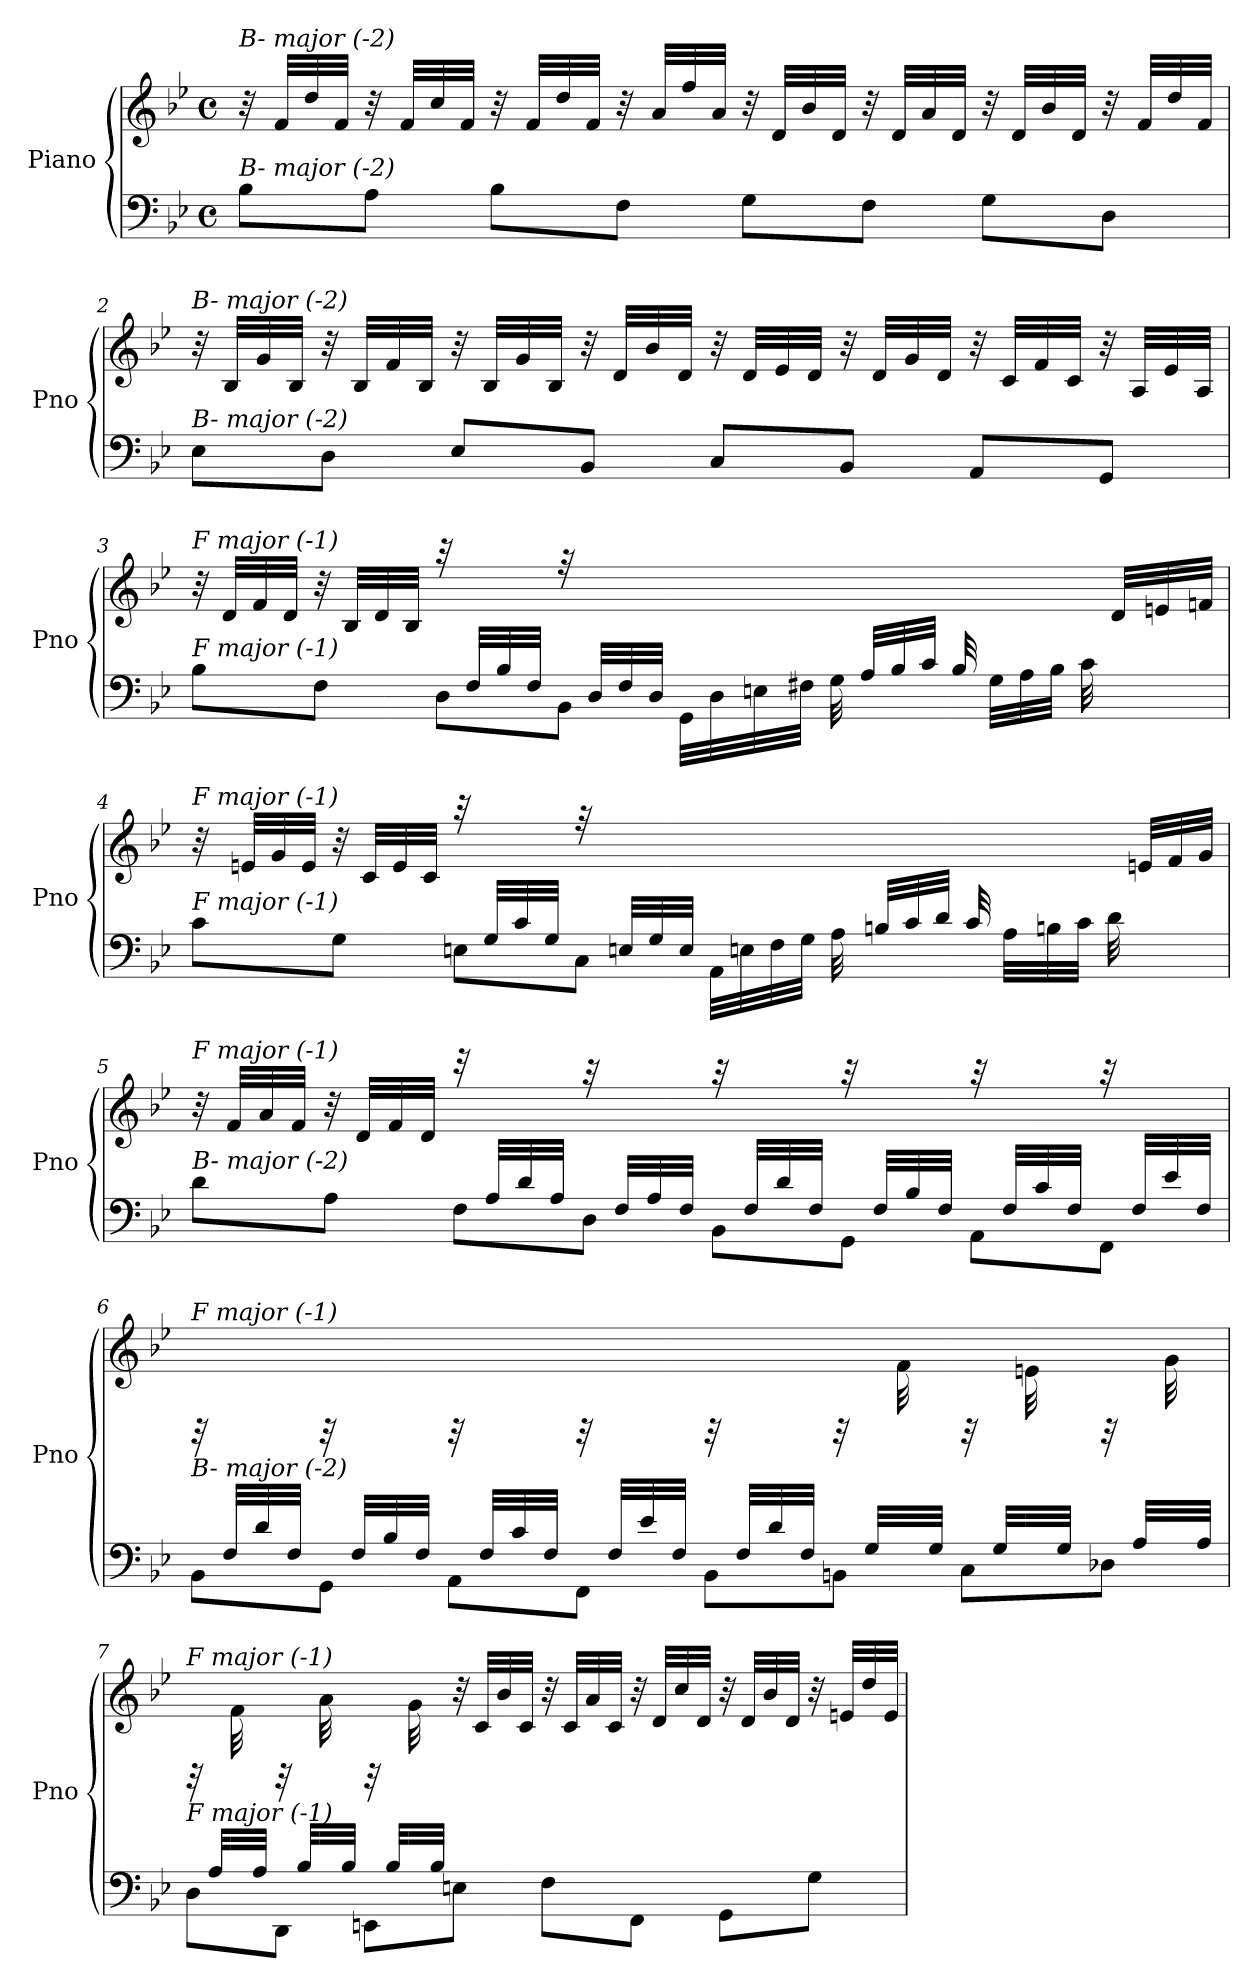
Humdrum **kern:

**kern	**kern
*part1	*part1
*staff2	*staff1
*I"Piano	*
*I'Pno	*
*clefF4	*clefG2
*k[b-e-]	*k[b-e-]
*M4/4	*M4/4
*met(c)	*met(c)
=1	=1
!	!LO:TX:i:t=B- major (-2)
!LO:TX:i:t=B- major (-2)	!
8B-\L	32r
.	32f/LLL
.	32dd/
.	32f/JJJ
8A\J	32r
.	32f/LLL
.	32cc/
.	32f/JJJ
8B-\L	32r
.	32f/LLL
.	32dd/
.	32f/JJJ
8F\J	32r
.	32a/LLL
.	32ff/
.	32a/JJJ
8G\L	32r
.	32d/LLL
.	32b-/
.	32d/JJJ
8F\J	32r
.	32d/LLL
.	32a/
.	32d/JJJ
8G\L	32r
.	32d/LLL
.	32b-/
.	32d/JJJ
8D\J	32r
.	32f/LLL
.	32dd/
.	32f/JJJ
!!LO:LB:g=z
=2	=2
!	!LO:TX:i:t=B- major (-2)
!LO:TX:i:t=B- major (-2)	!
8E-\L	32r
.	32B-/LLL
.	32g/
.	32B-/JJJ
8D\J	32r
.	32B-/LLL
.	32f/
.	32B-/JJJ
8E-/L	32r
.	32B-/LLL
.	32g/
.	32B-/JJJ
8BB-/J	32r
.	32d/LLL
.	32b-/
.	32d/JJJ
8C/L	32r
.	32d/LLL
.	32e-/
.	32d/JJJ
8BB-/J	32r
.	32d/LLL
.	32g/
.	32d/JJJ
8AA/L	32r
.	32c/LLL
.	32f/
.	32c/JJJ
8GG/J	32r
.	32A/LLL
.	32e-/
.	32A/JJJ
!!LO:LB:g=z
=3	=3
*^	*
!	!	!LO:TX:i:t=F major (-1)
!LO:TX:i:t=F major (-1)	!	!
4ryy	8B-\L	32r
.	.	32d/LLL
.	.	32f/
.	.	32d/JJJ
.	8F\J	32r
.	.	32B-/LLL
.	.	32d/
.	.	32B-/JJJ
32ryy	8D\L	32raa
32F/LLL	.	16.ryy
32B-/	.	.
32F/JJJ	.	.
32ryy	8BB-\J	32rff
32D/LLL	.	16.ryy
32F/	.	.
32D/JJJ	.	.
8ryy	32GG\LLL	8ryy
.	32D\	.
.	32En\	.
.	32F#Xi\JJJ	.
32ryy	32G\	32ryy
32A/LLL	8ryy	8ryy
32B-/	.	.
32c/JJJ	.	.
32B-/	.	.
8..ryy	32G\LLL	8ryy
.	32A\	.
.	32B-\JJJ	.
.	32c\	.
.	16.ryy	32d/LLL
.	.	32en/
.	.	32fn/JJJ
!!LO:LB:g=z
=4	=4	=4
!	!	!LO:TX:i:t=F major (-1)
!LO:TX:i:t=F major (-1)	!	!
4ryy	8c\L	32r
.	.	32en/LLL
.	.	32g/
.	.	32e/JJJ
.	8G\J	32r
.	.	32c/LLL
.	.	32e/
.	.	32c/JJJ
32ryy	8En\L	32raa
32G/LLL	.	16.ryy
32c/	.	.
32G/JJJ	.	.
32ryy	8C\J	32rff
32En/LLL	.	16.ryy
32G/	.	.
32E/JJJ	.	.
8ryy	32AA\LLL	8ryy
.	32En\	.
.	32F\	.
.	32G\JJJ	.
32ryy	32A\	32ryy
32Bn/LLL	8ryy	8ryy
32c/	.	.
32d/JJJ	.	.
32c/	.	.
8..ryy	32A\LLL	8ryy
.	32Bn\	.
.	32c\JJJ	.
.	32d\	.
.	16.ryy	32en/LLL
.	.	32f/
.	.	32g/JJJ
!!LO:PB:g=z
=5	=5	=5
!	!	!LO:TX:i:t=F major (-1)
!LO:TX:i:t=B- major (-2)	!	!
4ryy	8d\L	32r
.	.	32f/LLL
.	.	32a/
.	.	32f/JJJ
.	8A\J	32r
.	.	32d/LLL
.	.	32f/
.	.	32d/JJJ
32ryy	8F\L	32rccc
32A/LLL	.	16.ryy
32d/	.	.
32A/JJJ	.	.
32ryy	8D\J	32raa
32F/LLL	.	16.ryy
32A/	.	.
32F/JJJ	.	.
32ryy	8BB-\L	32raa
32F/LLL	.	16.ryy
32d/	.	.
32F/JJJ	.	.
32ryy	8GG\J	32raa
32F/LLL	.	16.ryy
32B-/	.	.
32F/JJJ	.	.
32ryy	8AA\L	32raa
32F/LLL	.	16.ryy
32c/	.	.
32F/JJJ	.	.
32ryy	8FF\J	32raa
32F/LLL	.	16.ryy
32e-/	.	.
32F/JJJ	.	.
!!LO:LB:g=z
=6	=6	=6
!	!	!LO:TX:i:t=F major (-1)
!LO:TX:i:t=B- major (-2)	!	!
32ryy	8BB-\L	32rGG
32F/LLL	.	16.ryy
32d/	.	.
32F/JJJ	.	.
32ryy	8GG\J	32rGG
32F/LLL	.	16.ryy
32B-/	.	.
32F/JJJ	.	.
32ryy	8AA\L	32rGG
32F/LLL	.	16.ryy
32c/	.	.
32F/JJJ	.	.
32ryy	8FF\J	32rGG
32F/LLL	.	16.ryy
32e-/	.	.
32F/JJJ	.	.
32ryy	8BB-\L	32rGG
32F/LLL	.	16.ryy
32d/	.	.
32F/JJJ	.	.
32ryy	8BBn\J	32rGG
32G/LLL	.	32ryy
32ryy	.	32f\
32G/JJJ	.	32ryy
32ryy	8C\L	32rGG
32G/LLL	.	32ryy
32ryy	.	32en\
32G/JJJ	.	32ryy
32ryy	8D-Xj\J	32rGG
32A/LLL	.	32ryy
32ryy	.	32g\
32A/JJJ	.	32ryy
!!LO:LB:g=z
=7	=7	=7
!	!	!LO:TX:i:t=F major (-1)
!LO:TX:i:t=F major (-1)	!	!
32ryy	8D\L	32rGG
32A/LLL	.	32ryy
32ryy	.	32f\
32A/JJJ	.	32ryy
32ryy	8DD\J	32rGG
32B-/LLL	.	32ryy
32ryy	.	32a\
32B-/JJJ	.	32ryy
32ryy	8EEn\L	32rGG
32B-/LLL	.	32ryy
32ryy	.	32g\
32B-/JJJ	.	32ryy
2ryy	8En\J	32r
.	.	32c/LLL
.	.	32b-/
.	.	32c/JJJ
.	8F\L	32r
.	.	32c/LLL
.	.	32a/
.	.	32c/JJJ
.	8FF\J	32r
.	.	32d/LLL
.	.	32cc/
.	.	32d/JJJ
.	8GG\L	32r
.	.	32d/LLL
.	.	32b-/
.	.	32d/JJJ
8ryy	8G\J	32r
.	.	32en/LLL
.	.	32dd/
.	.	32e/JJJ
*v	*v	*
=	=
*-	*-
